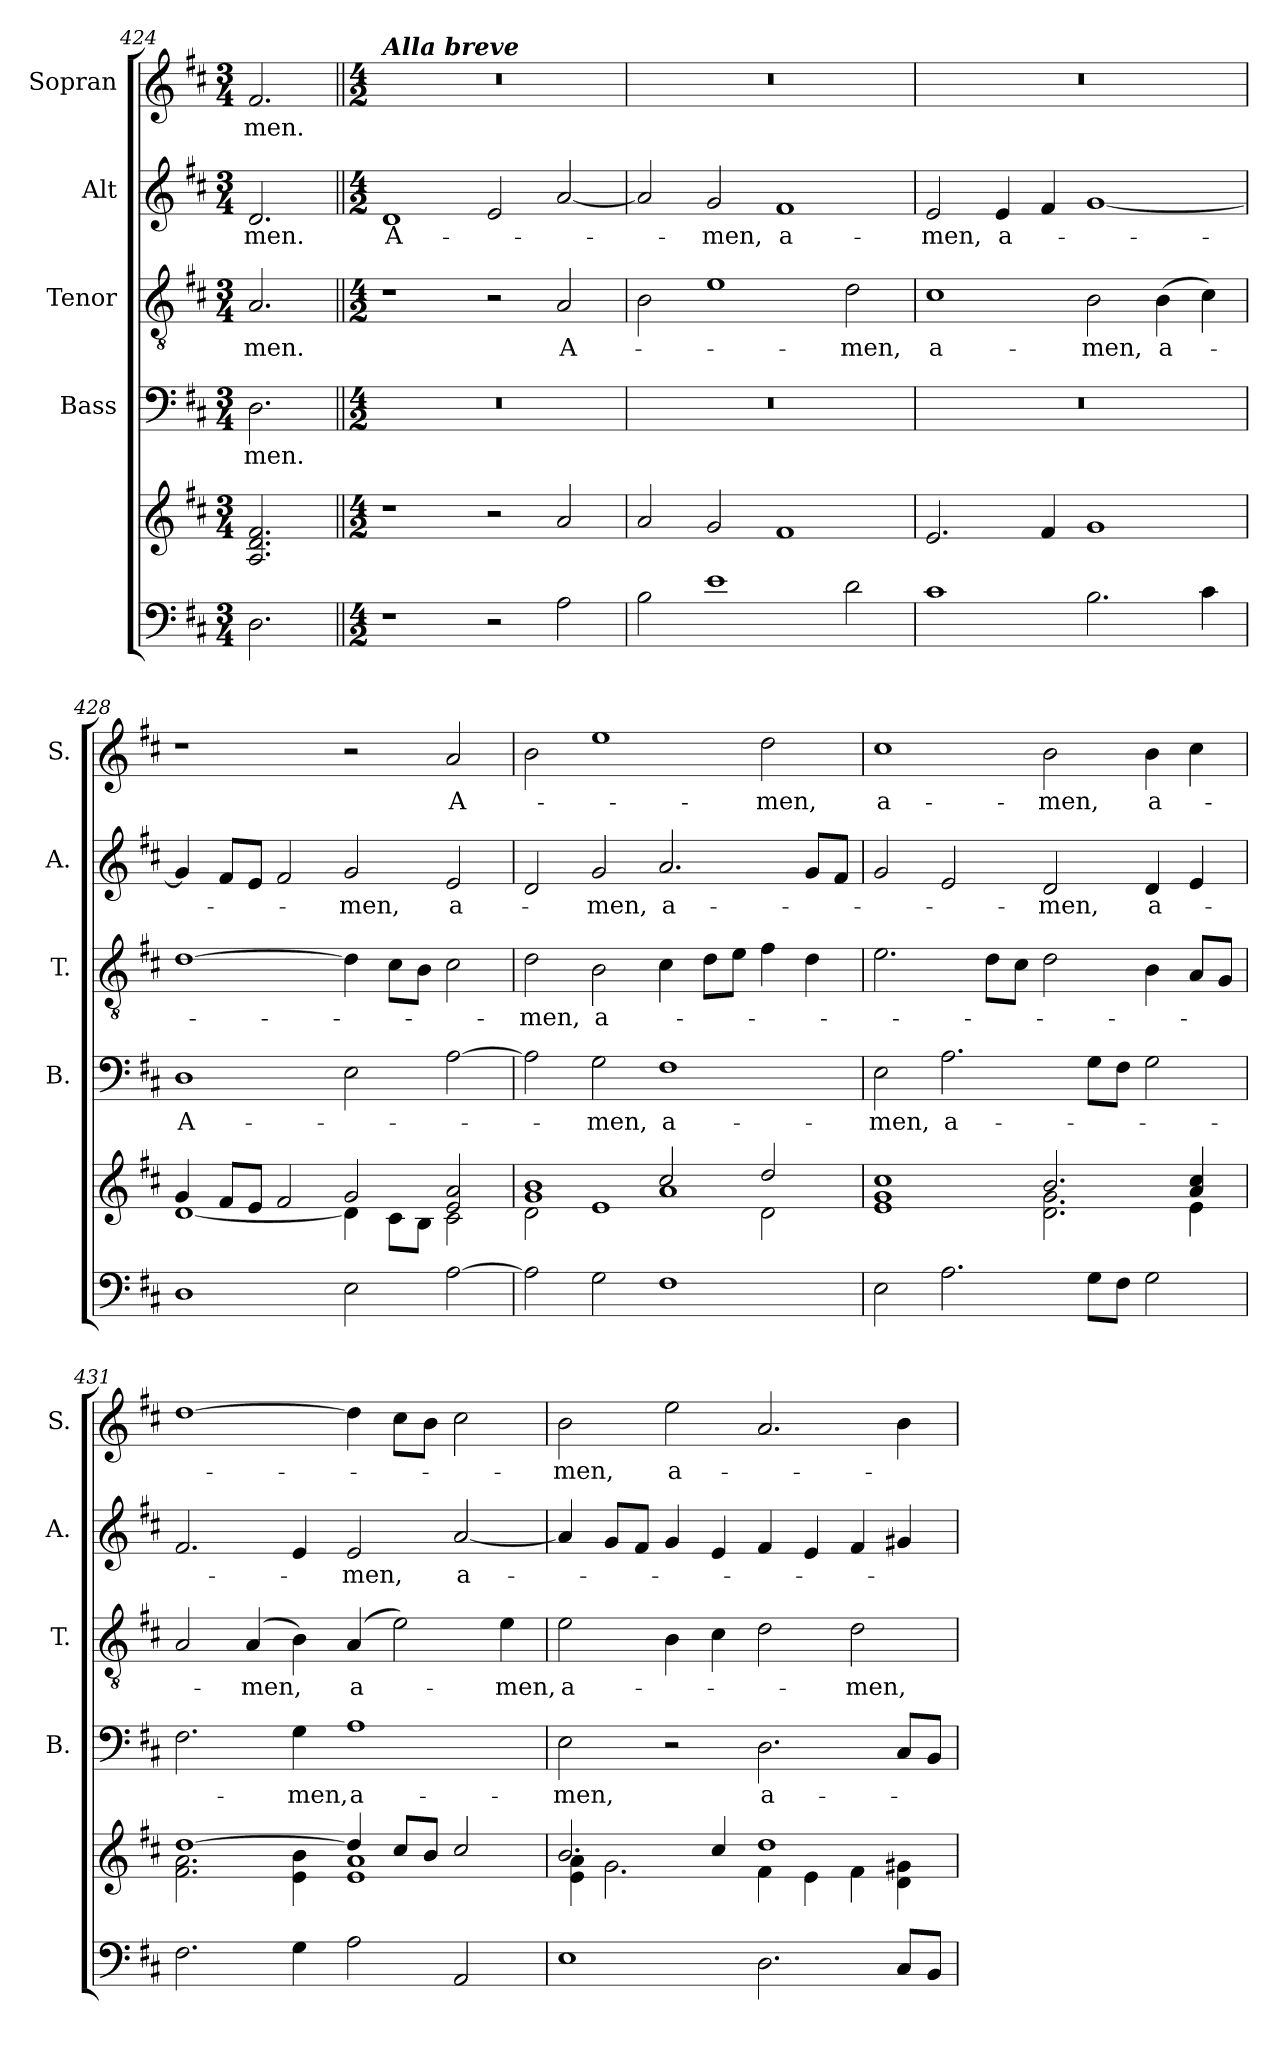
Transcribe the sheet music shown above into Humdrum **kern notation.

**kern	**kern	**kern	**text	**kern	**text	**kern	**text	**kern	**text
*part5	*part5	*part4	*part4	*part3	*part3	*part2	*part2	*part1	*part1
*staff6	*staff5	*staff4	*staff4	*staff3	*staff3	*staff2	*staff2	*staff1	*staff1
*	*	*I"Bass	*	*I"Tenor	*	*I"Alt	*	*I"Sopran	*
*	*	*I'B.	*	*I'T.	*	*I'A.	*	*I'S.	*
*clefF4	*clefG2	*clefF4	*	*clefGv2	*	*clefG2	*	*clefG2	*
*k[f#c#]	*k[f#c#]	*k[f#c#]	*	*k[f#c#]	*	*k[f#c#]	*	*k[f#c#]	*
*D:	*D:	*D:	*	*D:	*	*D:	*	*D:	*
*M3/4	*M3/4	*M3/4	*	*M3/4	*	*M3/4	*	*M3/4	*
=424	=424	=424	=424	=424	=424	=424	=424	=424	=424
!	!	!	!LO:LY:b	!	!LO:LY:b	!	!LO:LY:b	!	!LO:LY:b
2.D\	2.A/ 2.d/ 2.f#/	2.D\	-men.	2.A/	-men.	2.d/	-men.	2.f#/	-men.
=425||	=425||	=425||	=425||	=425||	=425||	=425||	=425||	=425||	=425||
*M4/2	*M4/2	*M4/2	*	*M4/2	*	*M4/2	*	*M4/2	*
!	!	!	!	!	!	!	!	!LO:TX:a:Bi:t=Alla breve	!
!	!	!	!	!	!	!	!LO:LY:b	!	!
1r	1r	0r	.	1r	.	1d	A-	0r	.
2r	2r	.	.	2r	.	2e/	.	.	.
!	!	!	!	!	!LO:LY:b	!	!	!	!
2A\	2a/	.	.	2A/	A-	[2a/	.	.	.
=426	=426	=426	=426	=426	=426	=426	=426	=426	=426
2B\	2a/	0r	.	2B\	.	2a/]	.	0r	.
!	!	!	!	!	!	!	!LO:LY:b	!	!
1e	2g/	.	.	1e	.	2g/	-men,	.	.
!	!	!	!	!	!	!	!LO:LY:b	!	!
.	1f#	.	.	.	.	1f#	a-	.	.
!	!	!	!	!	!LO:LY:b	!	!	!	!
2d\	.	.	.	2d\	-men,	.	.	.	.
=427	=427	=427	=427	=427	=427	=427	=427	=427	=427
!	!	!	!	!	!LO:LY:b	!	!LO:LY:b	!	!
1c#	2.e/	0r	.	1c#	a-	2e/	-men,	0r	.
!	!	!	!	!	!	!	!LO:LY:b	!	!
.	.	.	.	.	.	4e/	a-	.	.
.	4f#/	.	.	.	.	4f#/	.	.	.
!	!	!	!	!	!LO:LY:b	!	!	!	!
2.B\	1g	.	.	2B\	-men,	[1g	.	.	.
!	!	!	!	!	!LO:LY:b	!	!	!	!
.	.	.	.	(>4B\	a-	.	.	.	.
4c#\	.	.	.	4c#\)	.	.	.	.	.
!!LO:PB:g=z
=428	=428	=428	=428	=428	=428	=428	=428	=428	=428
*	*^	*	*	*	*	*	*	*	*
!	!	!	!	!LO:LY:b	!	!	!	!	!	!
1D	4g/	[<1d	1D	A-	[1d	.	4g/]	.	1r	.
.	8f#/L	.	.	.	.	.	8f#/L	.	.	.
.	8e/J	.	.	.	.	.	8e/J	.	.	.
.	2f#/	.	.	.	.	.	2f#/	.	.	.
!	!	!	!	!	!	!	!	!LO:LY:b	!	!
2E\	2g/	4d\]	2E\	.	4d\]	.	2g/	-men,	2r	.
.	.	8c#\L	.	.	8c#\L	.	.	.	.	.
.	.	8B\J	.	.	8B\J	.	.	.	.	.
!	!	!	!	!	!	!	!	!LO:LY:b	!	!LO:LY:b
[2A\	2e/ 2a/	2c#\	[2A\	.	2c#\	.	2e/	a-	2a/	A-
=429	=429	=429	=429	=429	=429	=429	=429	=429	=429	=429
*	*	*^	*	*	*	*	*	*	*	*
!	!	!	!	!	!	!	!LO:LY:b	!	!	!	!
2A\]	1b	1g	2d\	2A\]	.	2d\	-men,	2d/	.	2b\	.
!	!	!	!	!	!LO:LY:b	!	!LO:LY:b	!	!LO:LY:b	!	!
2G\	.	.	1e	2G\	-men,	2B\	a-	2g/	-men,	1ee	.
!	!	!	!	!	!LO:LY:b	!	!	!	!LO:LY:b	!	!
1F#	2cc#/	1a	.	1F#	a-	4c#\	.	2.a/	a-	.	.
.	.	.	.	.	.	8d\L	.	.	.	.	.
.	.	.	.	.	.	8e\J	.	.	.	.	.
!	!	!	!	!	!	!	!	!	!	!	!LO:LY:b
.	2dd/	.	2d\	.	.	4f#\	.	.	.	2dd\	-men,
.	.	.	.	.	.	4d\	.	8g/L	.	.	.
.	.	.	.	.	.	.	.	8f#/J	.	.	.
*	*	*v	*v	*	*	*	*	*	*	*	*
=430	=430	=430	=430	=430	=430	=430	=430	=430	=430	=430
!	!	!	!	!LO:LY:b	!	!	!	!	!	!LO:LY:b
2E\	1cc#	1e 1g	2E\	-men,	2.e\	.	2g/	.	1cc#	a-
!	!	!	!	!LO:LY:b	!	!	!	!	!	!
2.A\	.	.	2.A\	a-	.	.	2e/	.	.	.
.	.	.	.	.	8d\L	.	.	.	.	.
.	.	.	.	.	8c#\J	.	.	.	.	.
!	!	!	!	!	!	!	!	!LO:LY:b	!	!LO:LY:b
.	2.b/	2.d\ 2.g\	.	.	2d\	.	2d/	-men,	2b\	-men,
8G\L	.	.	8G\L	.	.	.	.	.	.	.
8F#\J	.	.	8F#\J	.	.	.	.	.	.	.
!	!	!	!	!	!	!	!	!LO:LY:b	!	!LO:LY:b
2G\	.	.	2G\	.	4B\	.	4d/	a-	4b\	a-
.	4a/ 4cc#/	4e\	.	.	8A/L	.	4e/	.	4cc#\	.
.	.	.	.	.	8G/J	.	.	.	.	.
=431	=431	=431	=431	=431	=431	=431	=431	=431	=431	=431
2.F#\	[>1dd	2.f#\ 2.a\	2.F#\	.	2A/	.	2.f#/	.	[1dd	.
!	!	!	!	!	!	!LO:LY:b	!	!	!	!
.	.	.	.	.	(4A/	-men,	.	.	.	.
!	!	!	!	!LO:LY:b	!	!	!	!	!	!
4G\	.	4e\ 4b\	4G\	-men,	4B\)	.	4e/	.	.	.
!	!	!	!	!LO:LY:b	!	!LO:LY:b	!	!LO:LY:b	!	!
2A\	4dd/]	1e 1a	1A	a-	(4A/	a-	2e/	-men,	4dd\]	.
.	8cc#/L	.	.	.	2e\)	.	.	.	8cc#\L	.
.	8b/J	.	.	.	.	.	.	.	8b\J	.
!	!	!	!	!	!	!	!	!LO:LY:b	!	!
2AA/	2cc#/	.	.	.	.	.	[2a/	a-	2cc#\	.
!	!	!	!	!	!	!LO:LY:b	!	!	!	!
.	.	.	.	.	4e\	-men,	.	.	.	.
!!LO:LB:g=z
=432	=432	=432	=432	=432	=432	=432	=432	=432	=432	=432
!	!	!	!	!LO:LY:b	!	!LO:LY:b	!	!	!	!LO:LY:b
1E	2.b/	4e\ 4a\	2E\	-men,	2e\	a-	4a/]	.	2b\	-men,
.	.	2.g\	.	.	.	.	8g/L	.	.	.
.	.	.	.	.	.	.	8f#/J	.	.	.
!	!	!	!	!	!	!	!	!	!	!LO:LY:b
.	.	.	2r	.	4B\	.	4g/	.	2ee\	a-
.	4cc#/	.	.	.	4c#\	.	4e/	.	.	.
!	!	!	!	!LO:LY:b	!	!	!	!	!	!
2.D\	1dd	4f#\	2.D\	a-	2d\	.	4f#/	.	2.a/	.
.	.	4e\	.	.	.	.	4e/	.	.	.
!	!	!	!	!	!	!LO:LY:b	!	!	!	!
.	.	4f#\	.	.	2d\	-men,	4f#/	.	.	.
8C#/L	.	4d\ 4g#X\	8C#/L	.	.	.	4g#X/	.	4b\	.
8BB/J	.	.	8BB/J	.	.	.	.	.	.	.
*	*v	*v	*	*	*	*	*	*	*	*
=	=	=	=	=	=	=	=	=	=
*-	*-	*-	*-	*-	*-	*-	*-	*-	*-
